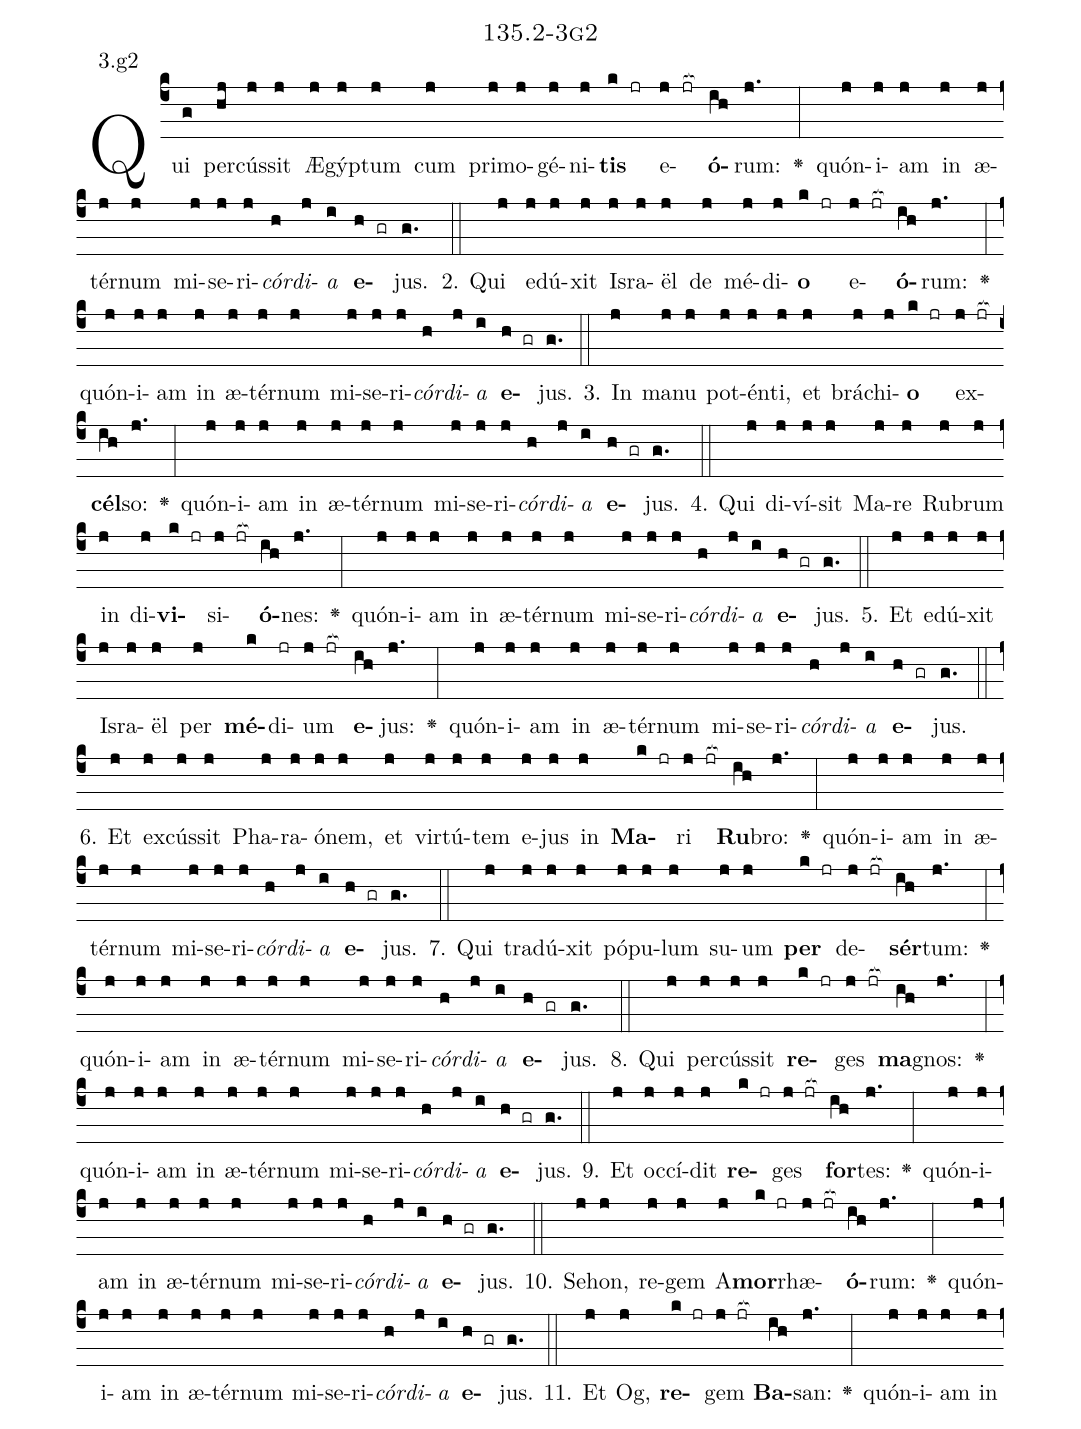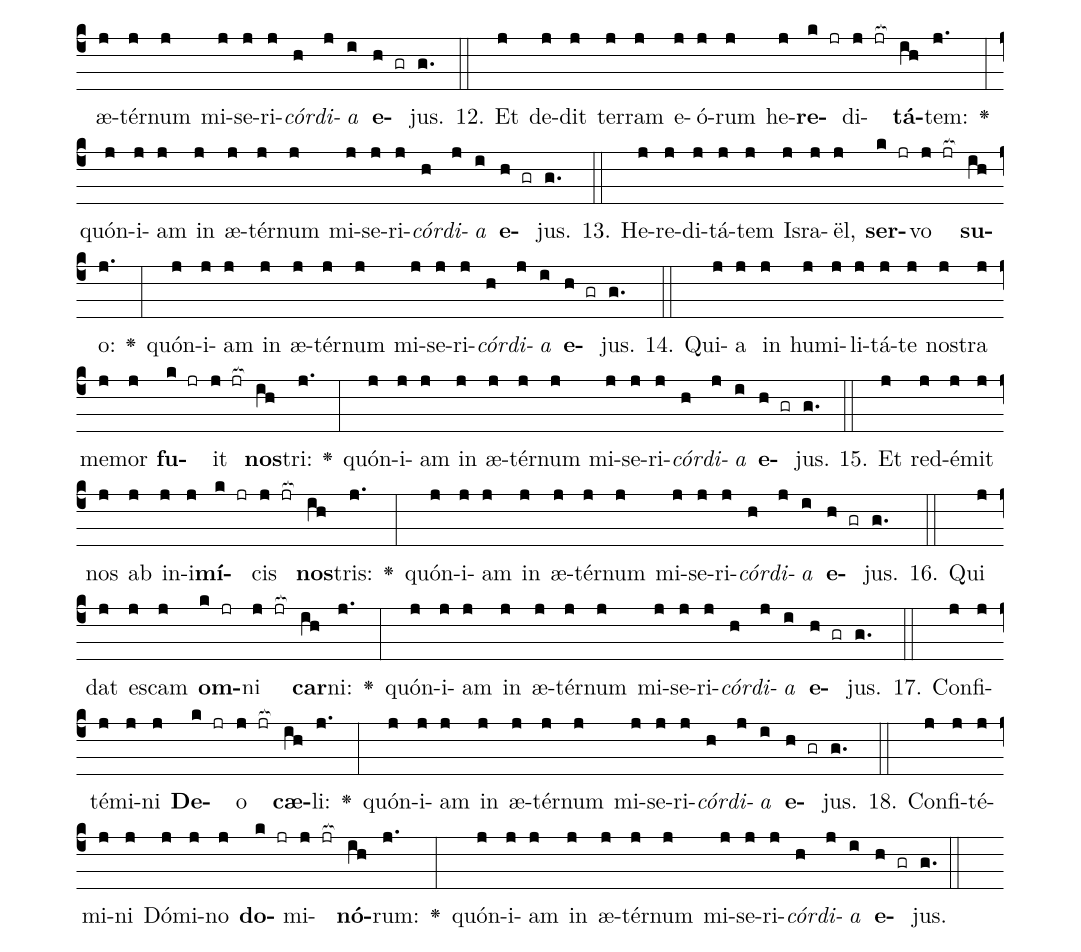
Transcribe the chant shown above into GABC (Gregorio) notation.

name: 135.2-3g2;
annotation: 3.g2;
%%
(c4)Qui(g) per(hj)cús(j)sit(j) Æ(j)gýp(j)tum(j) cum(j) pri(j)mo(j)gé(j)ni(j)<b>tis</b>(k jr) e(j jr[ocb:1{])<b>ó</b>(ih[ocb:0}])rum:(j.) <v>\greheightstar</v>(:) quón(j)i(j)am(j) in(j) æ(j)tér(j)num(j) mi(j)se(j)ri(j)<i>cór</i>(h)<i>di</i>(j)<i>a</i>(i) <b>e</b>(h gr)jus.(g.) (::)
2. Qui(j) e(j)dú(j)xit(j) Is(j)ra(j)ël(j) de(j) mé(j)di(j)<b>o</b>(k jr) e(j jr[ocb:1{])<b>ó</b>(ih[ocb:0}])rum:(j.) <v>\greheightstar</v>(:) quón(j)i(j)am(j) in(j) æ(j)tér(j)num(j) mi(j)se(j)ri(j)<i>cór</i>(h)<i>di</i>(j)<i>a</i>(i) <b>e</b>(h gr)jus.(g.) (::)
3. In(j) ma(j)nu(j) pot(j)én(j)ti,(j) et(j) brá(j)chi(j)<b>o</b>(k jr) ex(j jr[ocb:1{])<b>cél</b>(ih[ocb:0}])so:(j.) <v>\greheightstar</v>(:) quón(j)i(j)am(j) in(j) æ(j)tér(j)num(j) mi(j)se(j)ri(j)<i>cór</i>(h)<i>di</i>(j)<i>a</i>(i) <b>e</b>(h gr)jus.(g.) (::)
4. Qui(j) di(j)ví(j)sit(j) Ma(j)re(j) Ru(j)brum(j) in(j) di(j)<b>vi</b>(k jr)si(j jr[ocb:1{])<b>ó</b>(ih[ocb:0}])nes:(j.) <v>\greheightstar</v>(:) quón(j)i(j)am(j) in(j) æ(j)tér(j)num(j) mi(j)se(j)ri(j)<i>cór</i>(h)<i>di</i>(j)<i>a</i>(i) <b>e</b>(h gr)jus.(g.) (::)
5. Et(j) e(j)dú(j)xit(j) Is(j)ra(j)ël(j) per(j) <b>mé</b>(k)di(jr)um(j jr[ocb:1{]) <b>e</b>(ih[ocb:0}])jus:(j.) <v>\greheightstar</v>(:) quón(j)i(j)am(j) in(j) æ(j)tér(j)num(j) mi(j)se(j)ri(j)<i>cór</i>(h)<i>di</i>(j)<i>a</i>(i) <b>e</b>(h gr)jus.(g.) (::)
6. Et(j) ex(j)cús(j)sit(j) Pha(j)ra(j)ó(j)nem,(j) et(j) vir(j)tú(j)tem(j) e(j)jus(j) in(j) <b>Ma</b>(k jr)ri(j jr[ocb:1{]) <b>Ru</b>(ih[ocb:0}])bro:(j.) <v>\greheightstar</v>(:) quón(j)i(j)am(j) in(j) æ(j)tér(j)num(j) mi(j)se(j)ri(j)<i>cór</i>(h)<i>di</i>(j)<i>a</i>(i) <b>e</b>(h gr)jus.(g.) (::)
7. Qui(j) tra(j)dú(j)xit(j) pó(j)pu(j)lum(j) su(j)um(j) <b>per</b>(k jr) de(j jr[ocb:1{])<b>sér</b>(ih[ocb:0}])tum:(j.) <v>\greheightstar</v>(:) quón(j)i(j)am(j) in(j) æ(j)tér(j)num(j) mi(j)se(j)ri(j)<i>cór</i>(h)<i>di</i>(j)<i>a</i>(i) <b>e</b>(h gr)jus.(g.) (::)
8. Qui(j) per(j)cús(j)sit(j) <b>re</b>(k jr)ges(j jr[ocb:1{]) <b>ma</b>(ih[ocb:0}])gnos:(j.) <v>\greheightstar</v>(:) quón(j)i(j)am(j) in(j) æ(j)tér(j)num(j) mi(j)se(j)ri(j)<i>cór</i>(h)<i>di</i>(j)<i>a</i>(i) <b>e</b>(h gr)jus.(g.) (::)
9. Et(j) oc(j)cí(j)dit(j) <b>re</b>(k jr)ges(j jr[ocb:1{]) <b>for</b>(ih[ocb:0}])tes:(j.) <v>\greheightstar</v>(:) quón(j)i(j)am(j) in(j) æ(j)tér(j)num(j) mi(j)se(j)ri(j)<i>cór</i>(h)<i>di</i>(j)<i>a</i>(i) <b>e</b>(h gr)jus.(g.) (::)
10. Se(j)hon,(j) re(j)gem(j) A(j)<b>mor</b>(k jr)rhæ(j jr[ocb:1{])<b>ó</b>(ih[ocb:0}])rum:(j.) <v>\greheightstar</v>(:) quón(j)i(j)am(j) in(j) æ(j)tér(j)num(j) mi(j)se(j)ri(j)<i>cór</i>(h)<i>di</i>(j)<i>a</i>(i) <b>e</b>(h gr)jus.(g.) (::)
11. Et(j) Og,(j) <b>re</b>(k jr)gem(j jr[ocb:1{]) <b>Ba</b>(ih[ocb:0}])san:(j.) <v>\greheightstar</v>(:) quón(j)i(j)am(j) in(j) æ(j)tér(j)num(j) mi(j)se(j)ri(j)<i>cór</i>(h)<i>di</i>(j)<i>a</i>(i) <b>e</b>(h gr)jus.(g.) (::)
12. Et(j) de(j)dit(j) ter(j)ram(j) e(j)ó(j)rum(j) he(j)<b>re</b>(k jr)di(j jr[ocb:1{])<b>tá</b>(ih[ocb:0}])tem:(j.) <v>\greheightstar</v>(:) quón(j)i(j)am(j) in(j) æ(j)tér(j)num(j) mi(j)se(j)ri(j)<i>cór</i>(h)<i>di</i>(j)<i>a</i>(i) <b>e</b>(h gr)jus.(g.) (::)
13. He(j)re(j)di(j)tá(j)tem(j) Is(j)ra(j)ël,(j) <b>ser</b>(k jr)vo(j jr[ocb:1{]) <b>su</b>(ih[ocb:0}])o:(j.) <v>\greheightstar</v>(:) quón(j)i(j)am(j) in(j) æ(j)tér(j)num(j) mi(j)se(j)ri(j)<i>cór</i>(h)<i>di</i>(j)<i>a</i>(i) <b>e</b>(h gr)jus.(g.) (::)
14. Qui(j)a(j) in(j) hu(j)mi(j)li(j)tá(j)te(j) nos(j)tra(j) me(j)mor(j) <b>fu</b>(k jr)it(j jr[ocb:1{]) <b>nos</b>(ih[ocb:0}])tri:(j.) <v>\greheightstar</v>(:) quón(j)i(j)am(j) in(j) æ(j)tér(j)num(j) mi(j)se(j)ri(j)<i>cór</i>(h)<i>di</i>(j)<i>a</i>(i) <b>e</b>(h gr)jus.(g.) (::)
15. Et(j) red(j)é(j)mit(j) nos(j) ab(j) in(j)i(j)<b>mí</b>(k jr)cis(j jr[ocb:1{]) <b>nos</b>(ih[ocb:0}])tris:(j.) <v>\greheightstar</v>(:) quón(j)i(j)am(j) in(j) æ(j)tér(j)num(j) mi(j)se(j)ri(j)<i>cór</i>(h)<i>di</i>(j)<i>a</i>(i) <b>e</b>(h gr)jus.(g.) (::)
16. Qui(j) dat(j) es(j)cam(j) <b>om</b>(k jr)ni(j jr[ocb:1{]) <b>car</b>(ih[ocb:0}])ni:(j.) <v>\greheightstar</v>(:) quón(j)i(j)am(j) in(j) æ(j)tér(j)num(j) mi(j)se(j)ri(j)<i>cór</i>(h)<i>di</i>(j)<i>a</i>(i) <b>e</b>(h gr)jus.(g.) (::)
17. Con(j)fi(j)té(j)mi(j)ni(j) <b>De</b>(k jr)o(j jr[ocb:1{]) <b>cæ</b>(ih[ocb:0}])li:(j.) <v>\greheightstar</v>(:) quón(j)i(j)am(j) in(j) æ(j)tér(j)num(j) mi(j)se(j)ri(j)<i>cór</i>(h)<i>di</i>(j)<i>a</i>(i) <b>e</b>(h gr)jus.(g.) (::)
18. Con(j)fi(j)té(j)mi(j)ni(j) Dó(j)mi(j)no(j) <b>do</b>(k jr)mi(j jr[ocb:1{])<b>nó</b>(ih[ocb:0}])rum:(j.) <v>\greheightstar</v>(:) quón(j)i(j)am(j) in(j) æ(j)tér(j)num(j) mi(j)se(j)ri(j)<i>cór</i>(h)<i>di</i>(j)<i>a</i>(i) <b>e</b>(h gr)jus.(g.) (::)
